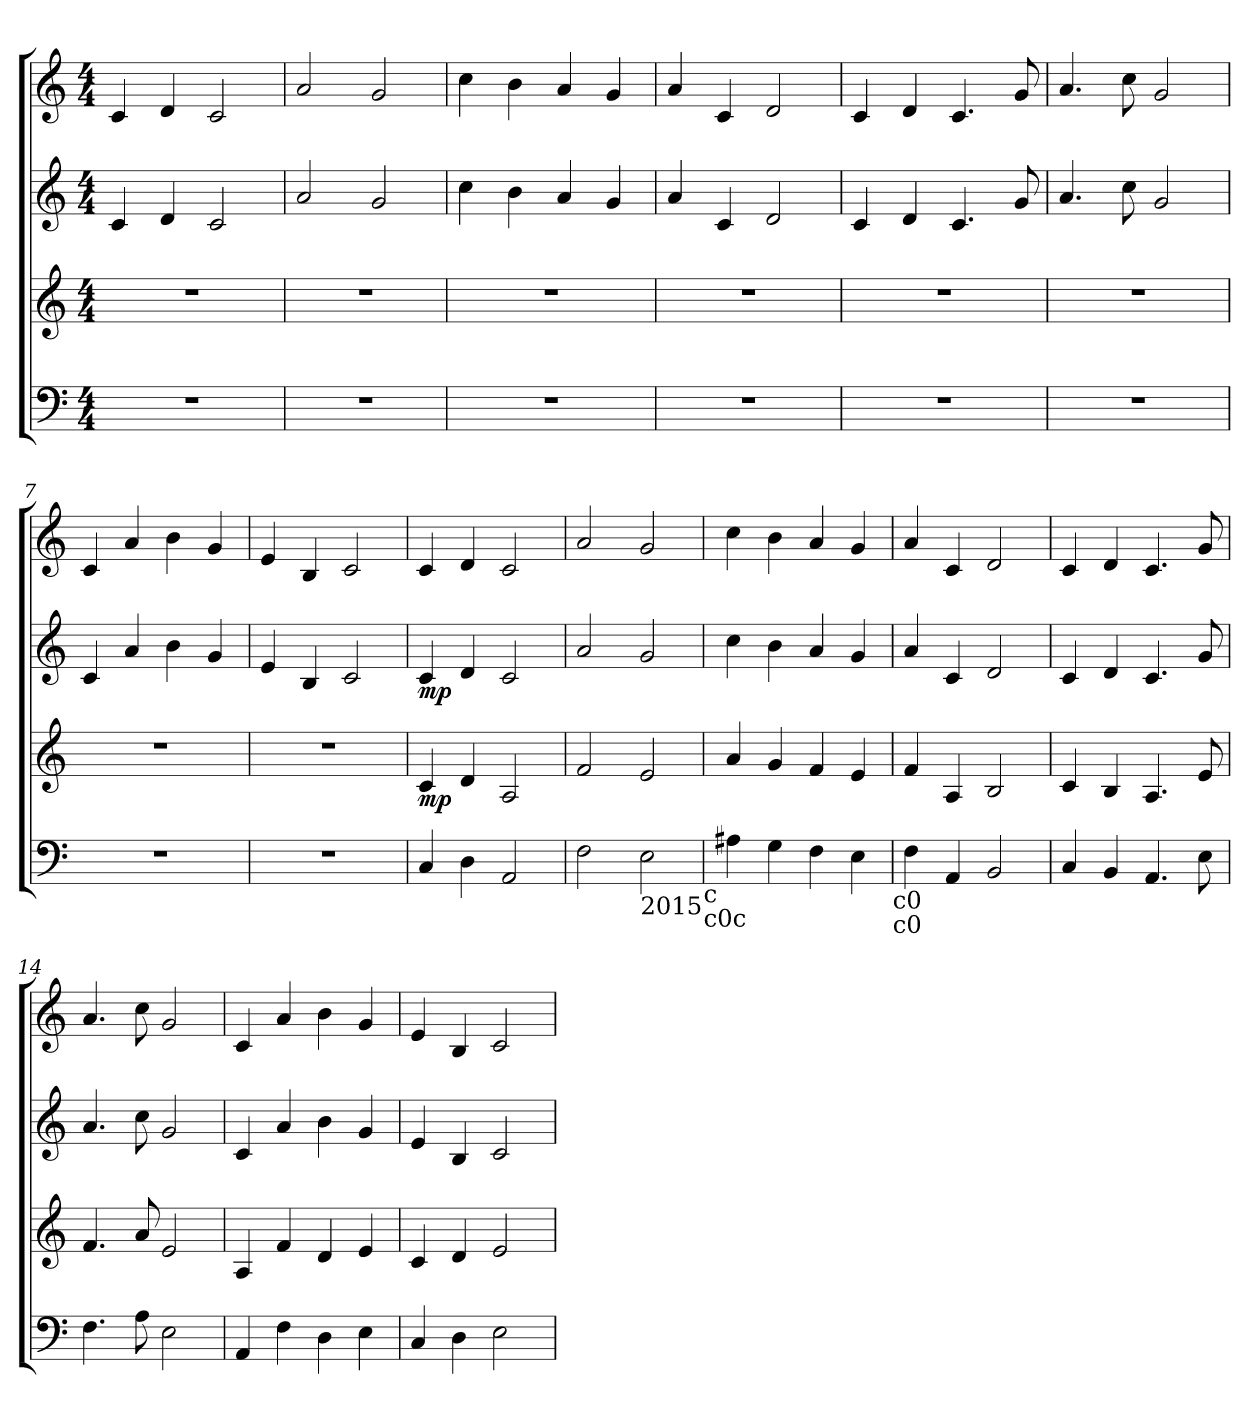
**kern	**kern	**dynam	**kern	**dynam	**kern	**dynam
*part4	*part3	*part3	*part2	*part2	*part1	*part1
*staff4	*staff3	*staff3	*staff2	*staff2	*staff1	*staff1
*clefF4	*clefG2	*	*clefG2	*	*clefG2	*
*k[]	*k[]	*	*k[]	*	*k[]	*
*C:	*C:	*	*C:	*	*C:	*
*M4/4	*M4/4	*	*M4/4	*	*M4/4	*
=1	=1	=1	=1	=1	=1	=1
!	!	!	!	!	!	!LO:DY:a
!	!	!	!	!	!	!LO:DY:n=1:b
1r	1r	.	4c/	.	4c/	mp mp
.	.	.	4d/	.	4d/	.
.	.	.	2c/	.	2c/	.
=2	=2	=2	=2	=2	=2	=2
1r	1r	.	2a/	.	2a/	.
.	.	.	2g/	.	2g/	.
=3	=3	=3	=3	=3	=3	=3
1r	1r	.	4cc\	.	4cc\	.
.	.	.	4b\	.	4b\	.
.	.	.	4a/	.	4a/	.
.	.	.	4g/	.	4g/	.
=4	=4	=4	=4	=4	=4	=4
1r	1r	.	4a/	.	4a/	.
.	.	.	4c/	.	4c/	.
.	.	.	2d/	.	2d/	.
!!LO:LB:g=z
=5	=5	=5	=5	=5	=5	=5
1r	1r	.	4c/	.	4c/	.
.	.	.	4d/	.	4d/	.
.	.	.	4.c/	.	4.c/	.
.	.	.	8g/	.	8g/	.
=6	=6	=6	=6	=6	=6	=6
1r	1r	.	4.a/	.	4.a/	.
.	.	.	8cc\	.	8cc\	.
.	.	.	2g/	.	2g/	.
=7	=7	=7	=7	=7	=7	=7
1r	1r	.	4c/	.	4c/	.
.	.	.	4a/	.	4a/	.
.	.	.	4b\	.	4b\	.
.	.	.	4g/	.	4g/	.
=8	=8	=8	=8	=8	=8	=8
1r	1r	.	4e/	.	4e/	.
.	.	.	4B/	.	4B/	.
.	.	.	2c/	.	2c/	.
!!LO:LB:g=z
=9	=9	=9	=9	=9	=9	=9
!	!	!LO:DY:b	!	!LO:DY:b	!	!
4C/	4c/	mp	4c/	mp	4c/	.
4D\	4d/	.	4d/	.	4d/	.
2AA/	2A/	.	2c/	.	2c/	.
=10	=10	=10	=10	=10	=10	=10
2F\	2f/	.	2a/	.	2a/	.
*MM4030	*	*	*	*	*	*
!LO:TX:b:t=2015	!	!	!	!	!	!
2E\	2e/	.	2g/	.	2g/	.
!LO:TX:b:t=c	!	!	!	!	!	!
!LO:TX:b:t=c0c	!	!	!	!	!	!
=11	=11	=11	=11	=11	=11	=11
4A#>\	4a/	.	4cc\	.	4cc\	.
4G\	4g/	.	4b\	.	4b\	.
4F\	4f/	.	4a/	.	4a/	.
4E\	4e/	.	4g/	.	4g/	.
!LO:TX:b:t=c0	!	!	!	!	!	!
!LO:TX:b:t=c0	!	!	!	!	!	!
=12	=12	=12	=12	=12	=12	=12
4F\	4f/	.	4a/	.	4a/	.
4AA/	4A/	.	4c/	.	4c/	.
2BB/	2B/	.	2d/	.	2d/	.
!!LO:PB:g=z
=13	=13	=13	=13	=13	=13	=13
4C/	4c/	.	4c/	.	4c/	.
4BB/	4B/	.	4d/	.	4d/	.
4.AA/	4.A/	.	4.c/	.	4.c/	.
8E\	8e/	.	8g/	.	8g/	.
=14	=14	=14	=14	=14	=14	=14
4.F\	4.f/	.	4.a/	.	4.a/	.
8A\	8a/	.	8cc\	.	8cc\	.
2E\	2e/	.	2g/	.	2g/	.
=15	=15	=15	=15	=15	=15	=15
4AA/	4A/	.	4c/	.	4c/	.
4F\	4f/	.	4a/	.	4a/	.
4D\	4d/	.	4b\	.	4b\	.
4E\	4e/	.	4g/	.	4g/	.
=16	=16	=16	=16	=16	=16	=16
4C/	4c/	.	4e/	.	4e/	.
4D\	4d/	.	4B/	.	4B/	.
2E\	2e/	.	2c/	.	2c/	.
=	=	=	=	=	=	=
*-	*-	*-	*-	*-	*-	*-
